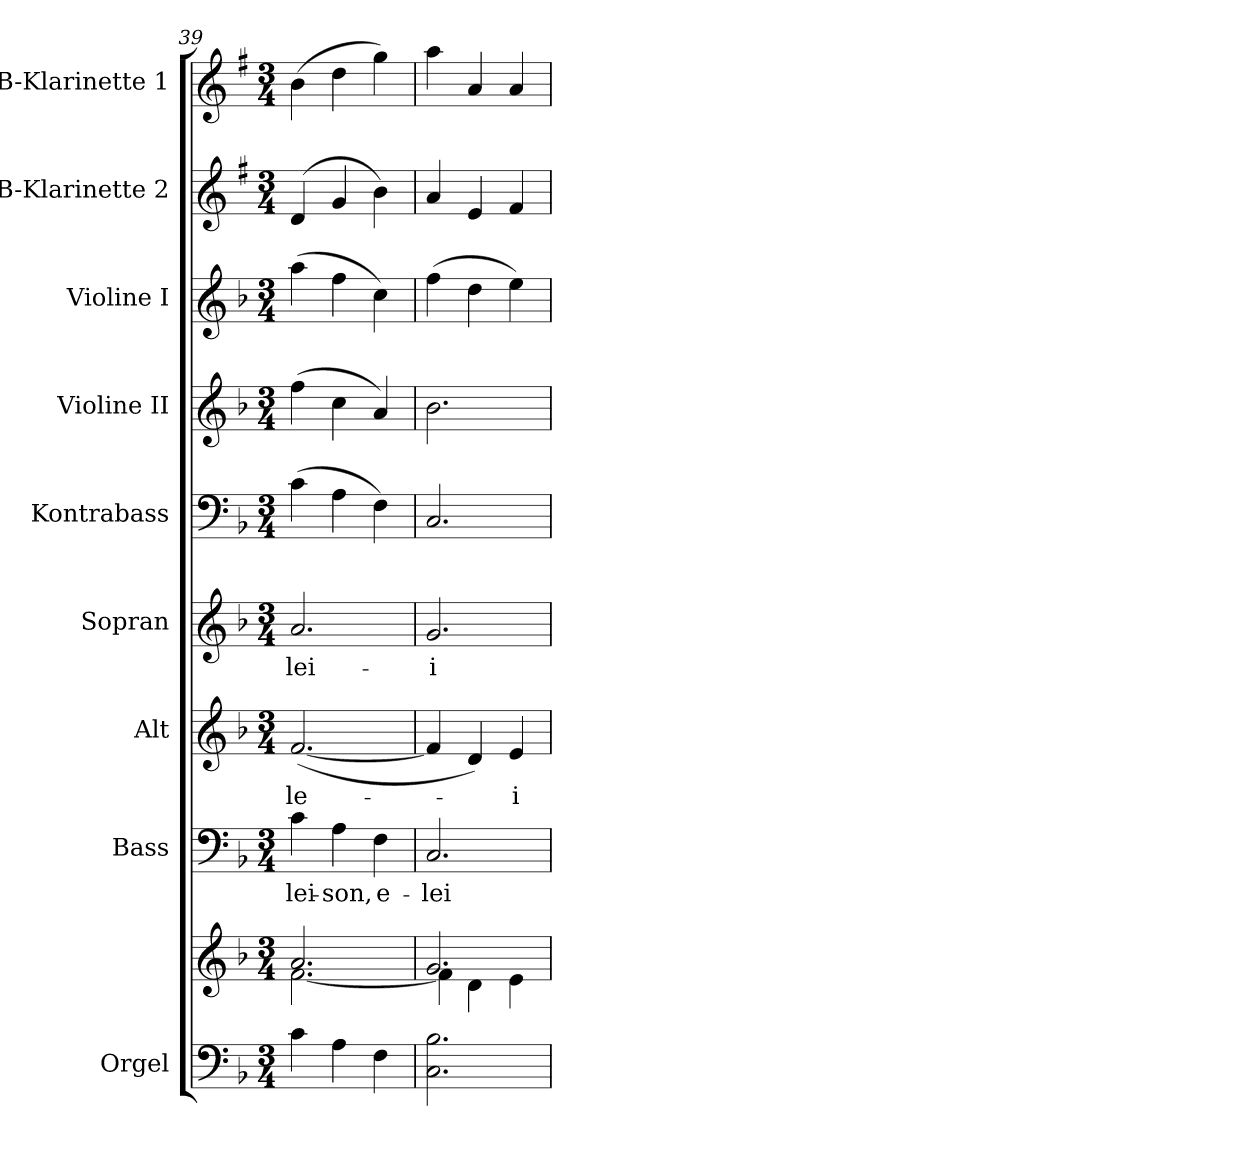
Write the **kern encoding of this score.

**kern	**kern	**kern	**text	**kern	**text	**kern	**text	**kern	**kern	**kern	**kern	**kern
*part9	*part9	*part8	*part8	*part7	*part7	*part6	*part6	*part5	*part4	*part3	*part2	*part1
*staff10	*staff9	*staff8	*staff8	*staff7	*staff7	*staff6	*staff6	*staff5	*staff4	*staff3	*staff2	*staff1
*I"Orgel	*	*I"Bass	*	*I"Alt	*	*I"Sopran	*	*I"Kontrabass	*I"Violine II	*I"Violine I	*I"B-Klarinette 2	*I"B-Klarinette 1
*I'Org.	*	*I'B.	*	*I'A.	*	*I'S.	*	*I'Kb.	*I'Vl. II	*I'Vl. I	*I'B Kl. 2	*I'B Kl. 1
*clefF4	*clefG2	*clefF4	*	*clefG2	*	*clefG2	*	*clefF4	*clefG2	*clefG2	*clefG2	*clefG2
*	*	*	*	*	*	*	*	*ITrd7c12	*	*	*ITrd1c2	*ITrd1c2
*k[b-]	*k[b-]	*k[b-]	*	*k[b-]	*	*k[b-]	*	*k[b-]	*k[b-]	*k[b-]	*k[b-]	*k[b-]
*F:	*F:	*F:	*	*F:	*	*F:	*	*F:	*F:	*F:	*F:	*F:
*M3/4	*M3/4	*M3/4	*	*M3/4	*	*M3/4	*	*M3/4	*M3/4	*M3/4	*M3/4	*M3/4
=39	=39	=39	=39	=39	=39	=39	=39	=39	=39	=39	=39	=39
*	*^	*	*	*	*	*	*	*	*	*	*	*
!	!	!	!	!LO:LY:b	!	!LO:LY:b	!	!LO:LY:b	!	!	!	!	!
4c\	2.a/	[<2.f\	4c\	-lei-	(<[2.f/	-le-	2.a/	-lei-	(>4C\	(>4ff\	(>4aa\	(4c/	(>4a\
!	!	!	!	!LO:LY:b	!	!	!	!	!	!	!	!	!
4A\	.	.	4A\	-son,	.	.	.	.	4AA\	4cc\	4ff\	4f/	4cc\
!	!	!	!	!LO:LY:b	!	!	!	!	!	!	!	!	!
4F\	.	.	4F\	e-	.	.	.	.	4FF\)	4a/)	4cc\)	4a\)	4ff\)
=40	=40	=40	=40	=40	=40	=40	=40	=40	=40	=40	=40	=40	=40
!	!	!	!	!LO:LY:b	!	!	!	!LO:LY:b	!	!	!	!	!
2.C\ 2.B-\	2.g/	4f\]	2.C/	-lei-	4f/]	.	2.g/	-i-	2.CC/	2.b-\	(>4ff\	4g/	4gg\
.	.	4d\	.	.	4d/)	.	.	.	.	.	4dd\	4d/	4g/
!	!	!	!	!	!	!LO:LY:b	!	!	!	!	!	!	!
.	.	4e\	.	.	4e/	-i-	.	.	.	.	4ee\)	4e/	4g/
*	*v	*v	*	*	*	*	*	*	*	*	*	*	*
=	=	=	=	=	=	=	=	=	=	=	=	=
*-	*-	*-	*-	*-	*-	*-	*-	*-	*-	*-	*-	*-
